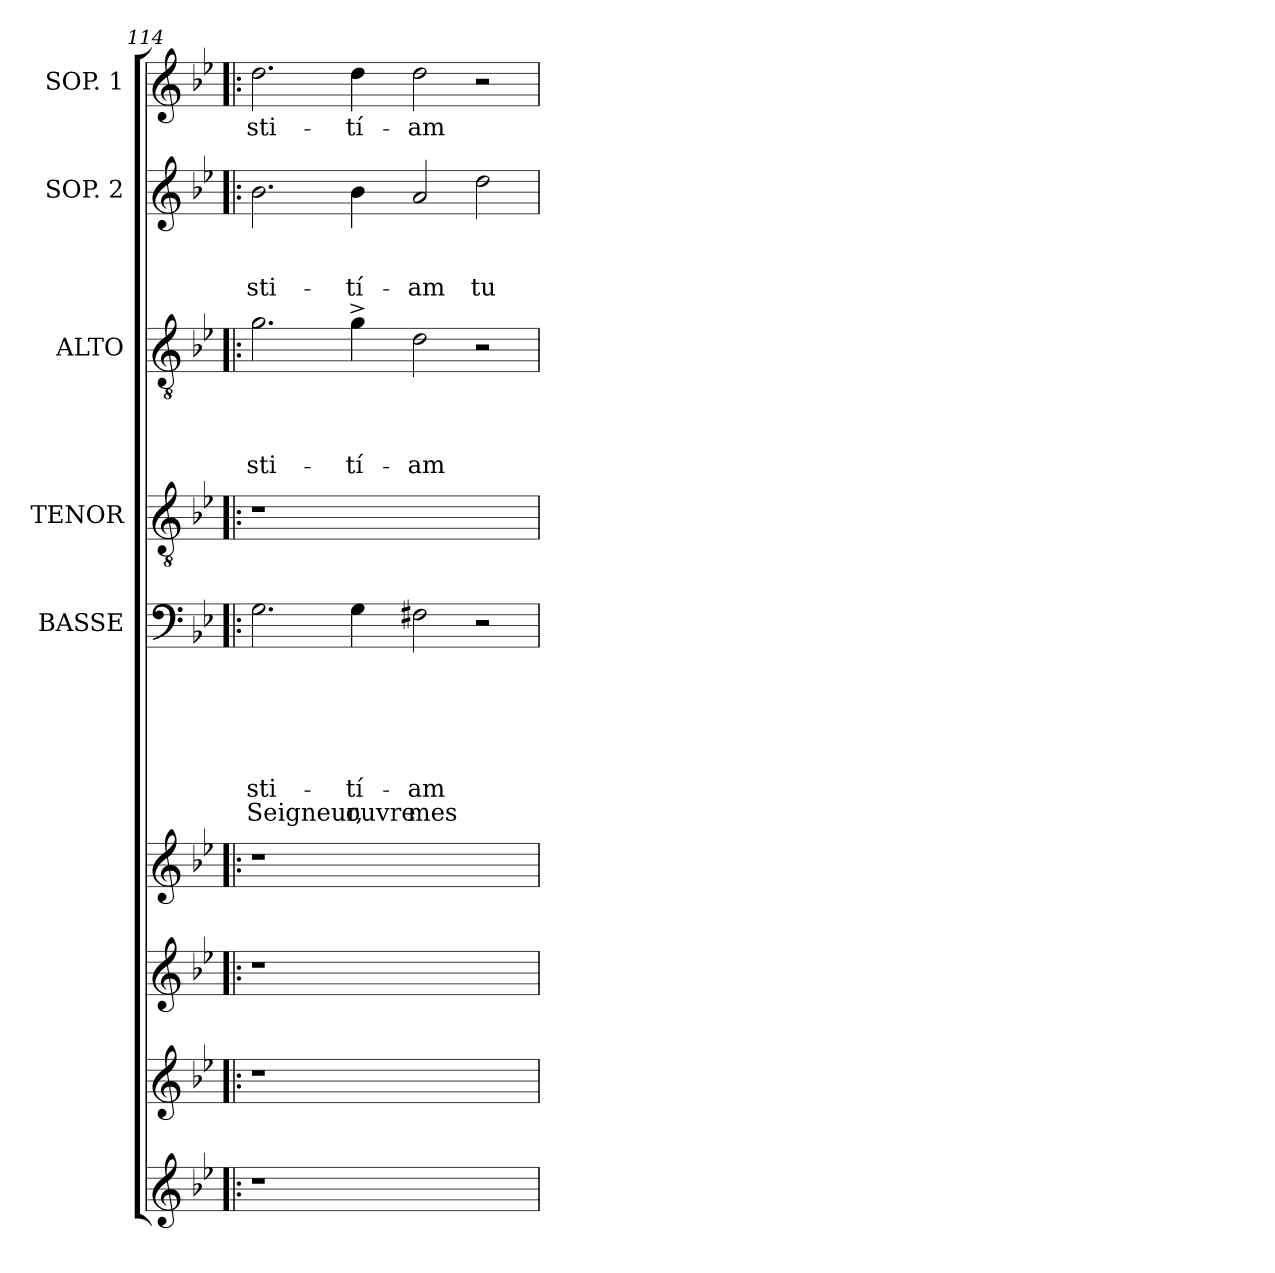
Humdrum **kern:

**kern	**kern	**kern	**kern	**kern	**text	**text	**text	**text	**text	**text	**text	**kern	**kern	**text	**text	**text	**text	**kern	**text	**text	**text	**kern	**text
*part9	*part8	*part7	*part6	*part5	*part5	*part5	*part5	*part5	*part5	*part5	*part5	*part4	*part3	*part3	*part3	*part3	*part3	*part2	*part2	*part2	*part2	*part1	*part1
*staff9	*staff8	*staff7	*staff6	*staff5	*staff5	*staff5	*staff5	*staff5	*staff5	*staff5	*staff5	*staff4	*staff3	*staff3	*staff3	*staff3	*staff3	*staff2	*staff2	*staff2	*staff2	*staff1	*staff1
*	*	*	*	*I"BASSE	*	*	*	*	*	*	*	*I"TENOR	*I"ALTO	*	*	*	*	*I"SOP. 2	*	*	*	*I"SOP. 1	*
*	*	*	*	*I'BAS.	*	*	*	*	*	*	*	*I'TEN.	*I'ALT.	*	*	*	*	*I'SOP. 2	*	*	*	*I'SOP. 1	*
!!LO:LB:g=z
*clefG2	*clefG2	*clefG2	*clefG2	*clefF4	*	*	*	*	*	*	*	*clefGv2	*clefGv2	*	*	*	*	*clefG2	*	*	*	*clefG2	*
*k[b-e-]	*k[b-e-]	*k[b-e-]	*k[b-e-]	*k[b-e-]	*	*	*	*	*	*	*	*k[b-e-]	*k[b-e-]	*	*	*	*	*k[b-e-]	*	*	*	*k[b-e-]	*
*B-:	*B-:	*B-:	*B-:	*B-:	*	*	*	*	*	*	*	*B-:	*B-:	*	*	*	*	*B-:	*	*	*	*B-:	*
=114!|:	=114!|:	=114!|:	=114!|:	=114!|:	=114!|:	=114!|:	=114!|:	=114!|:	=114!|:	=114!|:	=114!|:	=114!|:	=114!|:	=114!|:	=114!|:	=114!|:	=114!|:	=114!|:	=114!|:	=114!|:	=114!|:	=114!|:	=114!|:
!	!	!	!	!	!	!	!	!	!	!LO:LY:b	!LO:LY:b	!	!	!	!	!	!LO:LY:b	!	!	!	!LO:LY:b	!	!LO:LY:b
1r	1r	1r	1r	2.G\	.	.	.	.	.	-sti-	Seigneur,	1r	2.g\	.	.	.	-sti-	2.b-\	.	.	-sti-	2.dd\	-sti-
!	!	!	!	!	!	!	!	!	!	!LO:LY:b	!LO:LY:b	!	!	!	!	!	!LO:LY:b	!	!	!	!LO:LY:b	!	!LO:LY:b
.	.	.	.	4G\	.	.	.	.	.	-tí-	ouvre	.	4g^>\	.	.	.	-tí-	4b-\	.	.	-tí-	4dd\	-tí-
!	!	!	!	!	!	!	!	!	!	!LO:LY:b	!LO:LY:b	!	!	!	!	!	!LO:LY:b	!	!	!	!LO:LY:b	!	!LO:LY:b
1ryy	1ryy	1ryy	1ryy	2F#X\	.	.	.	.	.	-am	mes	1ryy	2d\	.	.	.	-am	2a/	.	.	-am	2dd\	-am
!	!	!	!	!	!	!	!	!	!	!	!	!	!	!	!	!	!	!	!	!	!LO:LY:b	!	!
.	.	.	.	2r	.	.	.	.	.	.	.	.	2r	.	.	.	.	2dd\	.	.	tu-	2r	.
=	=	=	=	=	=	=	=	=	=	=	=	=	=	=	=	=	=	=	=	=	=	=	=
*-	*-	*-	*-	*-	*-	*-	*-	*-	*-	*-	*-	*-	*-	*-	*-	*-	*-	*-	*-	*-	*-	*-	*-
